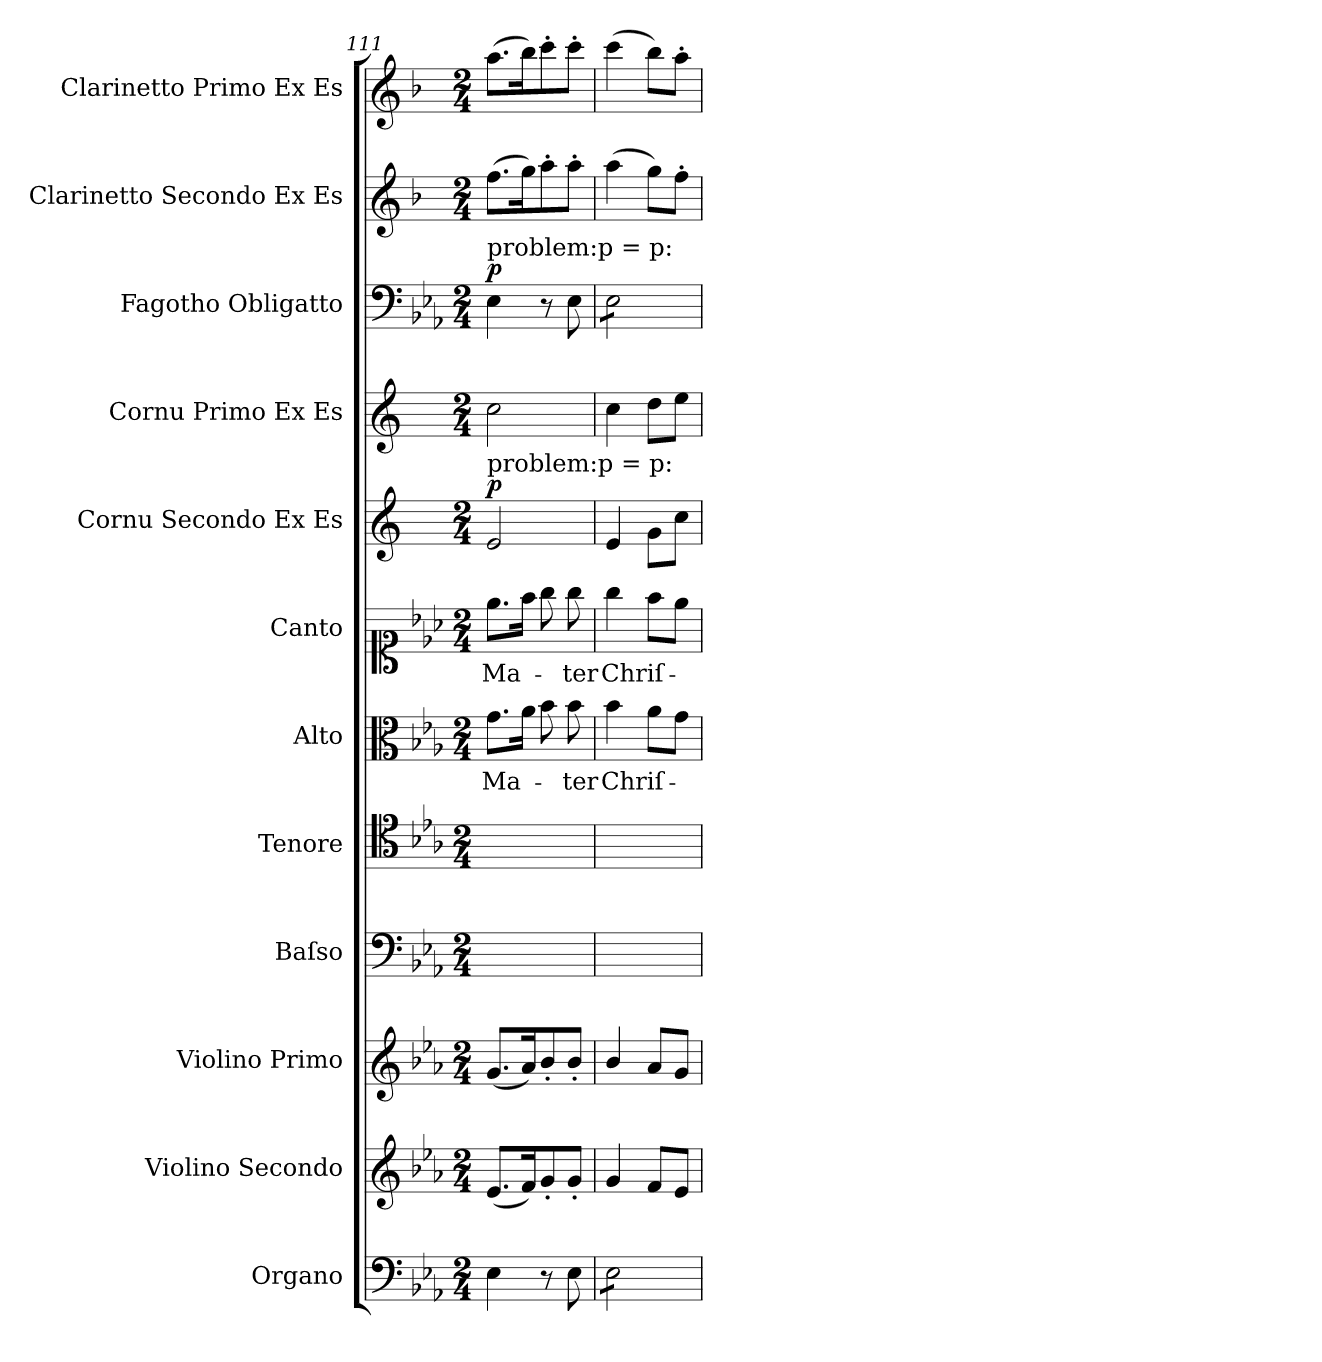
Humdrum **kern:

**kern	**kern	**kern	**kern	**kern	**kern	**text	**kern	**text	**kern	**dynam	**kern	**kern	**dynam	**kern	**kern
*part12	*part11	*part10	*part9	*part8	*part7	*part7	*part6	*part6	*part5	*part5	*part4	*part3	*part3	*part2	*part1
*staff12	*staff11	*staff10	*staff9	*staff8	*staff7	*staff7	*staff6	*staff6	*staff5	*staff5	*staff4	*staff3	*staff3	*staff2	*staff1
*I"Organo	*I"Violino Secondo	*I"Violino Primo	*I"Baſso	*I"Tenore	*I"Alto	*	*I"Canto	*	*I"Cornu Secondo Ex Es	*	*I"Cornu Primo Ex Es	*I"Fagotho Obligatto	*	*I"Clarinetto Secondo Ex Es	*I"Clarinetto Primo Ex Es
*I'Org	*	*I'Vno I	*I'B.	*I'T.	*I'A.	*	*I'C.	*	*	*	*I'Cor I	*I'Fag.	*	*	*I'Cor I
*clefF4	*clefG2	*clefG2	*clefF4	*clefC4	*clefC3	*	*clefC1	*	*clefG2	*	*clefG2	*clefF4	*	*clefG2	*clefG2
*	*	*	*	*	*	*	*	*	*ITrd5c9	*	*ITrd5c9	*	*	*ITrd1c2	*ITrd1c2
*k[b-e-a-]	*k[b-e-a-]	*k[b-e-a-]	*k[b-e-a-]	*k[b-e-a-]	*k[b-e-a-]	*	*k[b-e-a-]	*	*k[b-e-a-]	*	*k[b-e-a-]	*k[b-e-a-]	*	*k[b-e-a-]	*k[b-e-a-]
*c:	*c:	*c:	*c:	*c:	*c:	*	*c:	*	*c:	*	*c:	*c:	*	*c:	*c:
*M2/4	*M2/4	*M2/4	*M2/4	*M2/4	*M2/4	*	*M2/4	*	*M2/4	*	*M2/4	*M2/4	*	*M2/4	*M2/4
=111	=111	=111	=111	=111	=111	=111	=111	=111	=111	=111	=111	=111	=111	=111	=111
!	!	!	!	!	!	!	!	!	!	!	!	!LO:TX:a:t=problem&colon;p = p&colon;	!	!	!
!	!	!	!	!	!	!	!	!	!LO:TX:a:t=problem&colon;p = p&colon;	!	!	!	!	!	!
!	!	!	!	!	!	!	!	!	!	!LO:DY:a	!	!	!LO:DY:a	!	!
4E-\	(8.e-/L	(8.g/L	2ryy	2ryy	8.g\L	Ma-	8.ee-\L	Ma-	2G/	p	2e-\	4E-\	p	(8.ee-\L	(8.gg\L
.	16f/K)	16a-/K)	.	.	16a-\Jk	.	16ff\Jk	.	.	.	.	.	.	16ff\K)	16aa-\K)
8r	8g'/	8b-'/	.	.	8b-\	.	8gg\	.	.	.	.	8r	.	8gg'\	8bb-'\
8E-\	8g'/J	8b-'/J	.	.	8b-\	-ter	8gg\	-ter	.	.	.	8E-\	.	8gg'\J	8bb-'\J
=112	=112	=112	=112	=112	=112	=112	=112	=112	=112	=112	=112	=112	=112	=112	=112
*tremolo	*	*	*	*	*	*	*	*	*	*	*	*	*	*	*
*	*	*	*	*	*	*	*	*	*	*	*	*tremolo	*	*	*
8E-\L	4g/	4b-/	2ryy	2ryy	4b-\	Chriſ-	4gg\	Chriſ-	4G/	.	4e-\	8E-\L	.	(4gg\	(4bb-\
8E-\	.	.	.	.	.	.	.	.	.	.	.	8E-\	.	.	.
8E-\	8f/L	8a-/L	.	.	8a-\L	.	8ff\L	.	8B-\L	.	8f\L	8E-\	.	8ff\L)	8aa-\L)
8E-\J	8e-/J	8g/J	.	.	8g\J	.	8ee-\J	.	8e-\J	.	8g\J	8E-\J	.	8ee-'\J	8gg'\J
*	*	*	*	*	*	*	*	*	*	*	*	*Xtremolo	*	*	*
*Xtremolo	*	*	*	*	*	*	*	*	*	*	*	*	*	*	*
=	=	=	=	=	=	=	=	=	=	=	=	=	=	=	=
*-	*-	*-	*-	*-	*-	*-	*-	*-	*-	*-	*-	*-	*-	*-	*-
